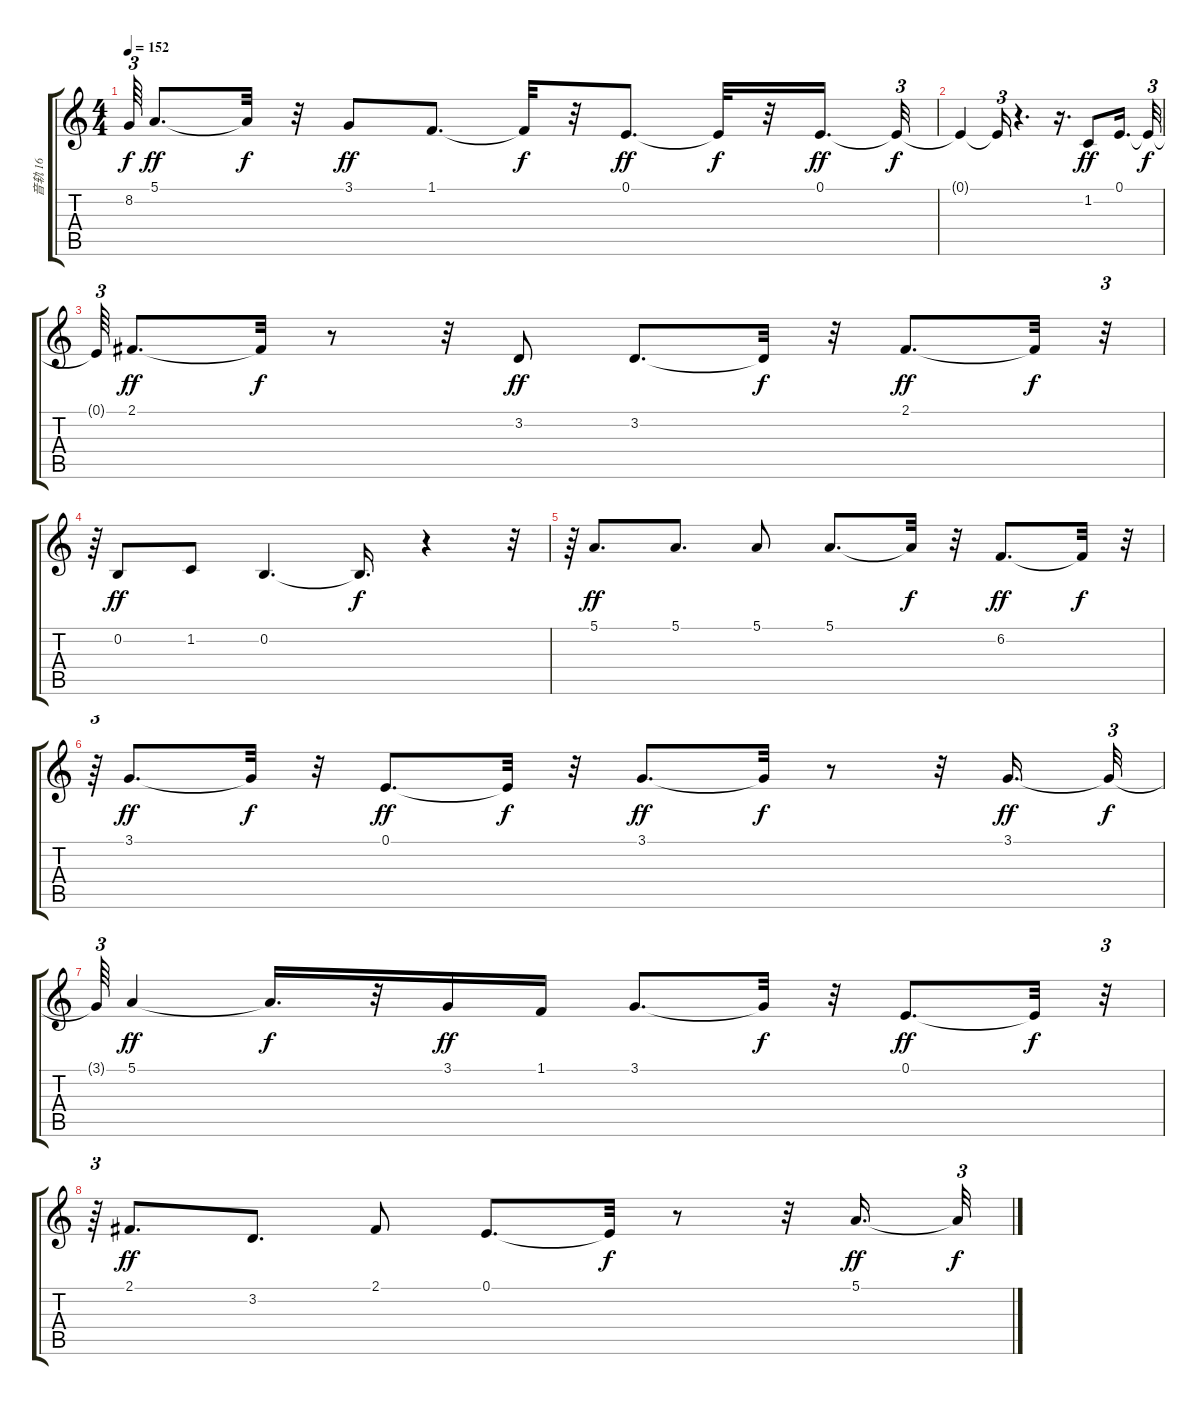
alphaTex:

\track ("音轨 16" "音轨 16") {instrument vibraphone}
\staff {score tabs}
\tuning (E4 B3 G3 D3 A2 E2) {hide}
\ts (4 4)
\tempo 152
\clef g2
\ks c
8.2{t}.64{tu (3 2) dy f} 5.1.8{d dy ff} 5.1{t}.32{dy f} r.32 3.1.8{dy ff} 1.1.8{d} 1.1{t}.32{dy f} r.32 0.1.8{d dy ff} 0.1{t}.32{dy f} r.32 0.1.16{d dy ff} 0.1{t}.32{tu (3 2) dy f} |
0.1{t}.4 0.1{t}.16{tu (3 2)} r.4{d} r.16{d} 1.2.8{dy ff} 0.1.16{d} 0.1{t}.32{tu (3 2) dy f} |
0.1{t}.64{tu (3 2)} 2.1.8{d dy ff} 2.1{t}.32{dy f} r.8 r.32 3.2.8{dy ff} 3.2.8{d} 3.2{t}.32{dy f} r.32 2.1.8{d dy ff} 2.1{t}.32{dy f} r.32{tu (3 2)} |
r.64{tu (3 2)} 0.2.8{dy ff} 1.2.8 0.2.4{d} 0.2{t}.16{d dy f} r.4 r.32{tu (3 2)} |
r.64{tu (3 2)} 5.1.8{d dy ff} 5.1.8{d} 5.1.8 5.1.8{d} 5.1{t}.32{dy f} r.32 6.2.8{d dy ff} 6.2{t}.32{dy f} r.32{tu (3 2)} |
r.64{tu (3 2)} 3.1.8{d dy ff} 3.1{t}.32{dy f} r.32 0.1.8{d dy ff} 0.1{t}.32{dy f} r.32 3.1.8{d dy ff} 3.1{t}.32{dy f} r.8 r.32 3.1.16{d dy ff} 3.1{t}.32{tu (3 2) dy f} |
3.1{t}.64{tu (3 2)} 5.1.4{dy ff} 5.1{t}.16{d dy f} r.32 3.1.16{dy ff} 1.1.16 3.1.8{d} 3.1{t}.32{dy f} r.32 0.1.8{d dy ff} 0.1{t}.32{dy f} r.32{tu (3 2)} |
r.64{tu (3 2)} 2.1.8{d dy ff} 3.2.8{d} 2.1.8 0.1.8{d} 0.1{t}.32{dy f} r.8 r.32 5.1.16{d dy ff} 5.1{t}.32{tu (3 2) dy f}
